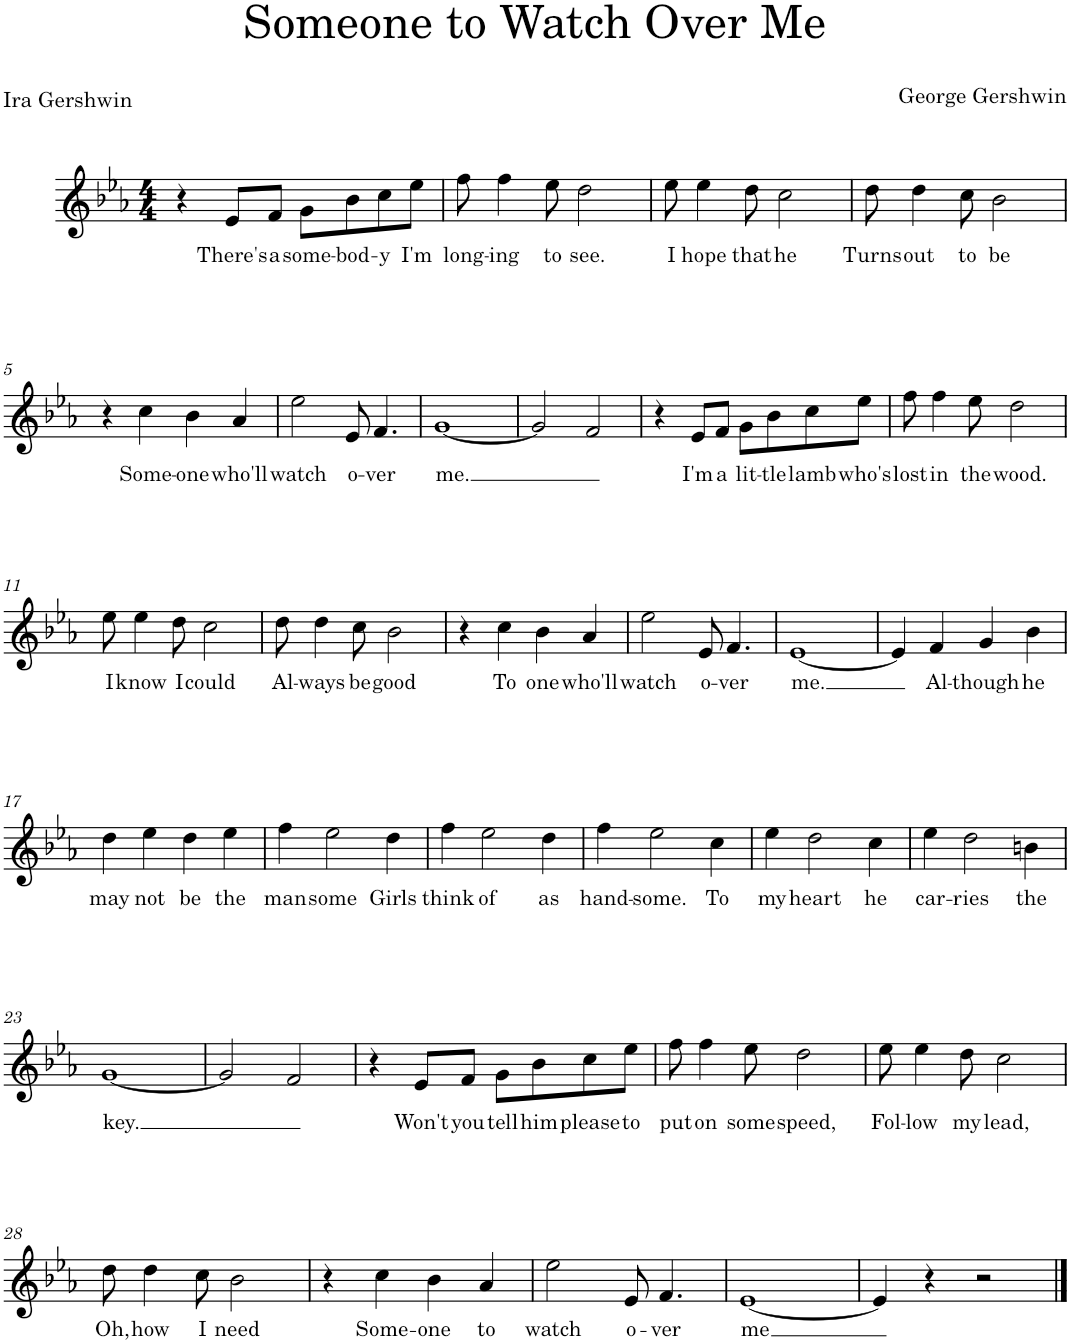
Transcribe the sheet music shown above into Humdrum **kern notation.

**kern	**text
*part1	*part1
*staff1	*staff1
*I"Piano	*
*I'Pno.	*
*clefG2	*
*k[b-e-a-]	*
*M4/4	*
=1	=1
4r	.
!	!LO:LY:b
8e-/L	There's
!	!LO:LY:b
8f/J	a
!	!LO:LY:b
8g\L	some-
!	!LO:LY:b
8b-\	-bod-
!	!LO:LY:b
8cc\	-y
!	!LO:LY:b
8ee-\J	I'm
=2	=2
!	!LO:LY:b
8ff\	long-
!	!LO:LY:b
4ff\	-ing
!	!LO:LY:b
8ee-\	to
!	!LO:LY:b
2dd\	see.
=3	=3
!	!LO:LY:b
8ee-\	I
!	!LO:LY:b
4ee-\	hope
!	!LO:LY:b
8dd\	that
!	!LO:LY:b
2cc\	he
=4	=4
!	!LO:LY:b
8dd\	Turns
!	!LO:LY:b
4dd\	out
!	!LO:LY:b
8cc\	to
!	!LO:LY:b
2b-\	be
!!LO:LB:g=z
=5	=5
4r	.
!	!LO:LY:b
4cc\	Some-
!	!LO:LY:b
4b-\	-one
!	!LO:LY:b
4a-/	who'll
=6	=6
!	!LO:LY:b
2ee-\	watch
!	!LO:LY:b
8e-/	o-
!	!LO:LY:b
4.f/	-ver
=7	=7
!	!LO:LY:b
[1g	me.
=8	=8
2g/]	.
2f/	.
=9	=9
4r	.
!	!LO:LY:b
8e-/L	I'm
!	!LO:LY:b
8f/J	a
!	!LO:LY:b
8g\L	lit-
!	!LO:LY:b
8b-\	-tle
!	!LO:LY:b
8cc\	lamb
!	!LO:LY:b
8ee-\J	who's
=10	=10
!	!LO:LY:b
8ff\	lost
!	!LO:LY:b
4ff\	in
!	!LO:LY:b
8ee-\	the
!	!LO:LY:b
2dd\	wood.
!!LO:LB:g=z
=11	=11
!	!LO:LY:b
8ee-\	I
!	!LO:LY:b
4ee-\	know
!	!LO:LY:b
8dd\	I
!	!LO:LY:b
2cc\	could
=12	=12
!	!LO:LY:b
8dd\	Al-
!	!LO:LY:b
4dd\	-ways
!	!LO:LY:b
8cc\	be
!	!LO:LY:b
2b-\	good
=13	=13
4r	.
!	!LO:LY:b
4cc\	To
!	!LO:LY:b
4b-\	one
!	!LO:LY:b
4a-/	who'll
=14	=14
!	!LO:LY:b
2ee-\	watch
!	!LO:LY:b
8e-/	o-
!	!LO:LY:b
4.f/	-ver
=15	=15
!	!LO:LY:b
[1e-	me.
=16	=16
4e-/]	.
!	!LO:LY:b
4f/	Al-
!	!LO:LY:b
4g/	-though
!	!LO:LY:b
4b-\	he
!!LO:LB:g=z
=17	=17
!	!LO:LY:b
4dd\	may
!	!LO:LY:b
4ee-\	not
!	!LO:LY:b
4dd\	be
!	!LO:LY:b
4ee-\	the
=18	=18
!	!LO:LY:b
4ff\	man
!	!LO:LY:b
2ee-\	some
!	!LO:LY:b
4dd\	Girls
=19	=19
!	!LO:LY:b
4ff\	think
!	!LO:LY:b
2ee-\	of
!	!LO:LY:b
4dd\	as
=20	=20
!	!LO:LY:b
4ff\	hand-
!	!LO:LY:b
2ee-\	-some.
!	!LO:LY:b
4cc\	To
=21	=21
!	!LO:LY:b
4ee-\	my
!	!LO:LY:b
2dd\	heart
!	!LO:LY:b
4cc\	he
=22	=22
!	!LO:LY:b
4ee-\	car-
!	!LO:LY:b
2dd\	-ries
!	!LO:LY:b
4bn\	the
!!LO:LB:g=z
=23	=23
!	!LO:LY:b
[1g	key.
=24	=24
2g/]	.
2f/	.
=25	=25
4r	.
!	!LO:LY:b
8e-/L	Won't
!	!LO:LY:b
8f/J	you
!	!LO:LY:b
8g\L	tell
!	!LO:LY:b
8b-\	him
!	!LO:LY:b
8cc\	please
!	!LO:LY:b
8ee-\J	to
=26	=26
!	!LO:LY:b
8ff\	put
!	!LO:LY:b
4ff\	on
!	!LO:LY:b
8ee-\	some
!	!LO:LY:b
2dd\	speed,
=27	=27
!	!LO:LY:b
8ee-\	Fol-
!	!LO:LY:b
4ee-\	-low
!	!LO:LY:b
8dd\	my
!	!LO:LY:b
2cc\	lead,
!!LO:LB:g=z
=28	=28
!	!LO:LY:b
8dd\	Oh,
!	!LO:LY:b
4dd\	how
!	!LO:LY:b
8cc\	I
!	!LO:LY:b
2b-\	need
=29	=29
4r	.
!	!LO:LY:b
4cc\	Some-
!	!LO:LY:b
4b-\	-one
!	!LO:LY:b
4a-/	to
=30	=30
!	!LO:LY:b
2ee-\	watch
!	!LO:LY:b
8e-/	o-
!	!LO:LY:b
4.f/	-ver
=31	=31
!	!LO:LY:b
[1e-	me
=32	=32
4e-/]	.
4r	.
2r	.
==	==
*-	*-
